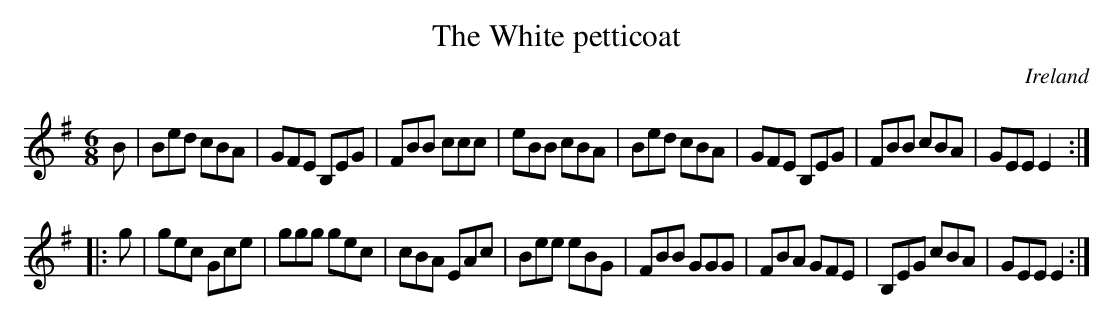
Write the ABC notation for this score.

X:1
T:White petticoat, The
O:Ireland
M:6/8
K:Em
B |\
Bed cBA | GFE B,EG | FBB ccc | eBB cBA |\
Bed cBA | GFE B,EG | FBB cBA | GEE E2 :|
|: g |\
gec Gce | ggg gec | cBA EAc | Bee eBG |\
FBB GGG | FBA GFE | B,EG cBA | GEE E2 :|
